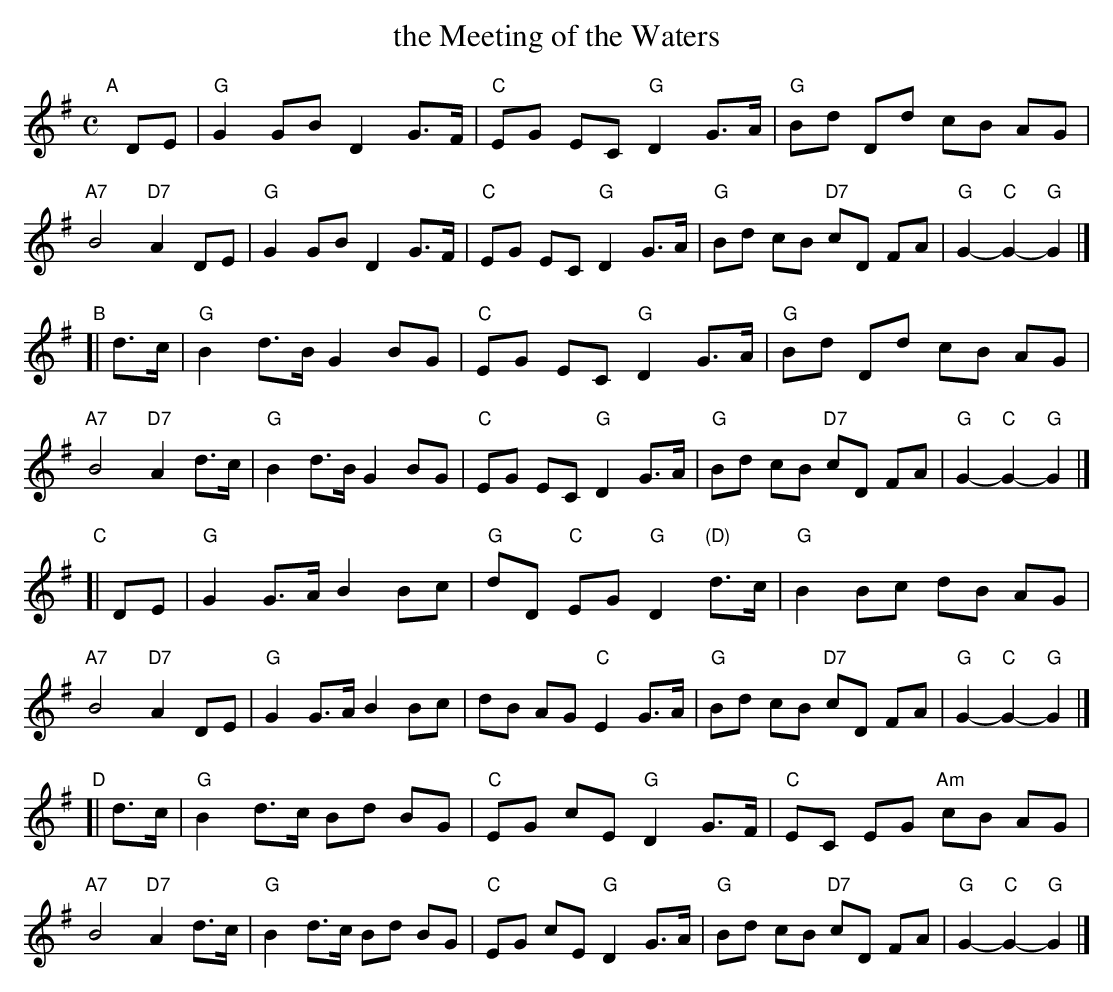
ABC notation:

X:1
T: the Meeting of the Waters
M: C
L: 1/8
K: G
"A"[|]\
DE \
| "G"G2 GB D2 G>F | "C"EG    EC  "G"D2 G>A | "G"Bd Dd     cB AG | "A7"B4 "D7"A2 DE \
| "G"G2 GB D2 G>F | "C"EG    EC  "G"D2 G>A | "G"Bd cB "D7"cD FA | "G"G2- "C"G2- "G"G2 |]
"B"\
[| d>c \
| "G"B2 d>B G2 BG | "C"EG    EC  "G"D2 G>A | "G"Bd Dd     cB AG | "A7"B4 "D7"A2 d>c \
| "G"B2 d>B G2 BG | "C"EG    EC  "G"D2 G>A | "G"Bd cB "D7"cD FA | "G"G2- "C"G2- "G"G2 |]
"C"\
[| DE \
| "G"G2 G>A B2 Bc | "G"dD "C"EG "G"D2 "(D)"d>c | "G"B2 Bc     dB AG | "A7"B4 "D7"A2 DE \
| "G"G2 G>A B2 Bc |    dB    AG "C"E2      G>A | "G"Bd cB "D7"cD FA | "G"G2- "C"G2- "G"G2 |]
"D"\
[| d>c \
| "G"B2 d>c Bd BG | "C"EG    cE  "G"D2 G>F | "C"EC EG "Am"cB AG | "A7"B4 "D7"A2 d>c \
| "G"B2 d>c Bd BG | "C"EG    cE  "G"D2 G>A | "G"Bd cB "D7"cD FA | "G"G2- "C"G2- "G"G2 |]
